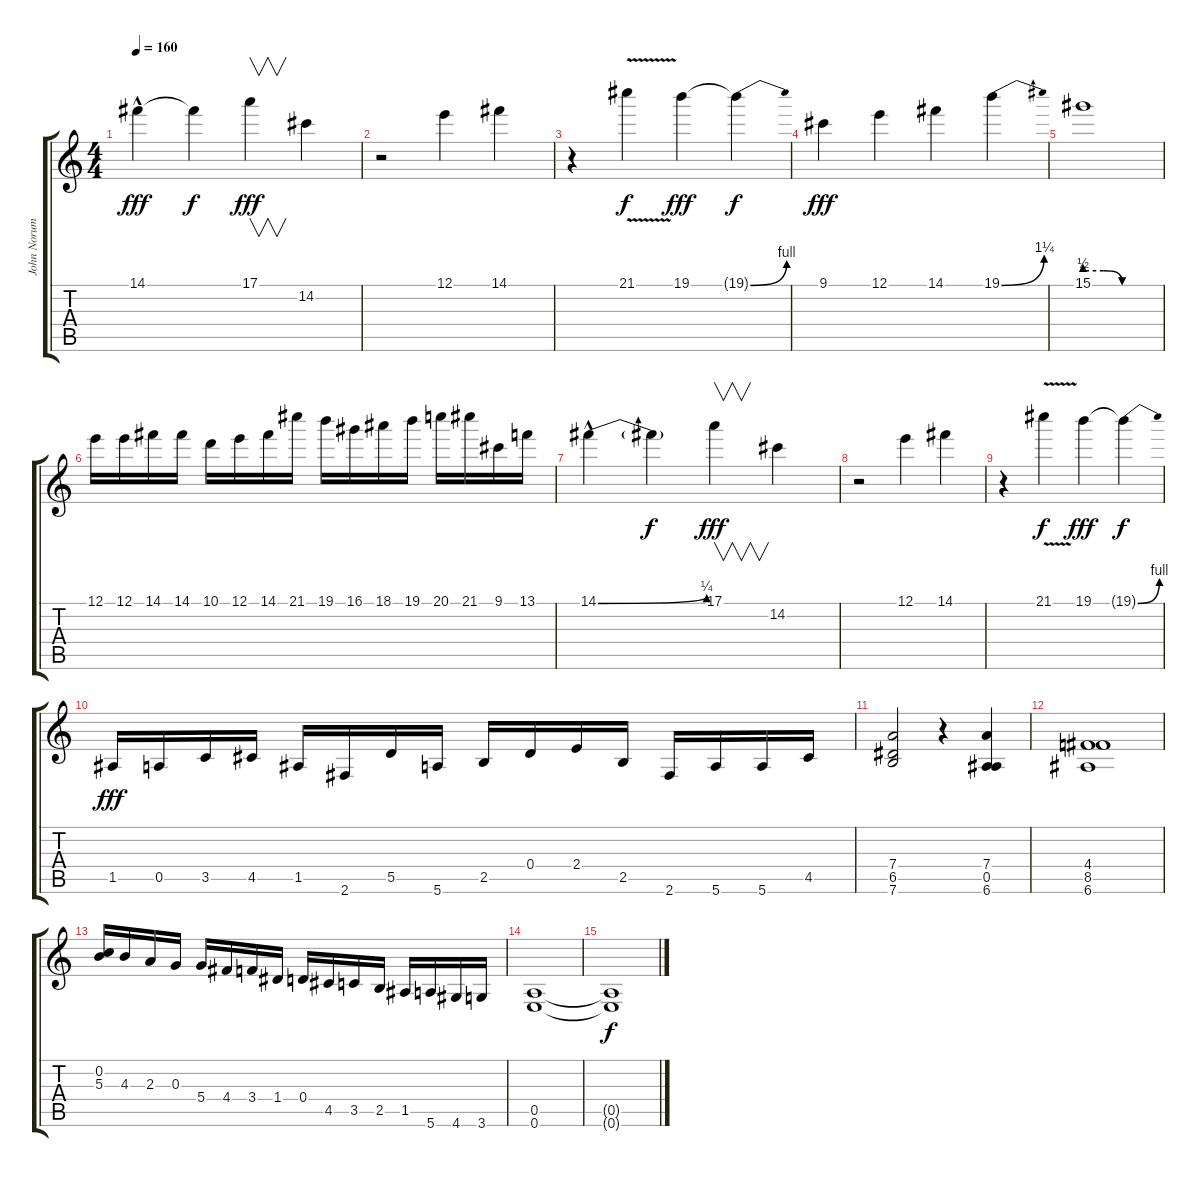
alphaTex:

\track ("John Norum" "John Norum") {instrument distortionguitar}
\staff {score tabs}
\tuning (E4 B3 G3 D3 A2 E2) {hide}
\ts (4 4)
\tempo 160
\clef g2
\ks c
14.1{hac}.4{dy fff} 14.1{t}.4{dy f} 17.1.4{v dy fff} 14.2.4 |
r.2 12.1.4 14.1.4 |
r.4 21.1{v}.4{dy f} 19.1.4{dy fff} 19.1{be (bend 0 0 60 4) t}.4{dy f} |
9.1.4{dy fff} 12.1.4 14.1.4 19.1{be (bend 0 0 60 5)}.4 |
15.1{be (custom 0 2 15 2 30 0 60 0)}.1 |
12.1.16 12.1.16 14.1.16 14.1.16 10.1.16 12.1.16 14.1.16 21.1.16 19.1.16 16.1.16 18.1.16 19.1.16 20.1.16 21.1.16 9.1.16 13.1.16 |
14.1{be (bend 0 0 60 1) hac}.4 14.1{t}.4{dy f} 17.1.4{v dy fff} 14.2.4 |
r.2 12.1.4 14.1.4 |
r.4 21.1{v}.4{dy f} 19.1.4{dy fff} 19.1{be (bend 0 0 60 4) t}.4{dy f} |
1.5.16{dy fff} 0.5.16 3.5.16 4.5.16 1.5.16 2.6.16 5.5.16 5.6.16 2.5.16 0.4.16 2.4.16 2.5.16 2.6.16 5.6.16 5.6.16 4.5.16 |
(7.4 6.5 7.6).2 r.4 (7.4 0.5 6.6).4 |
(4.4 8.5 6.6).1 |
(0.2 5.3).16 4.3.16 2.3.16 0.3.16 5.4.16 4.4.16 3.4.16 1.4.16 0.4.16 4.5.16 3.5.16 2.5.16 1.5.16 5.6.16 4.6.16 3.6.16 |
(0.5 0.6).1 |
(0.5{t} 0.6{t}).1{dy f}
